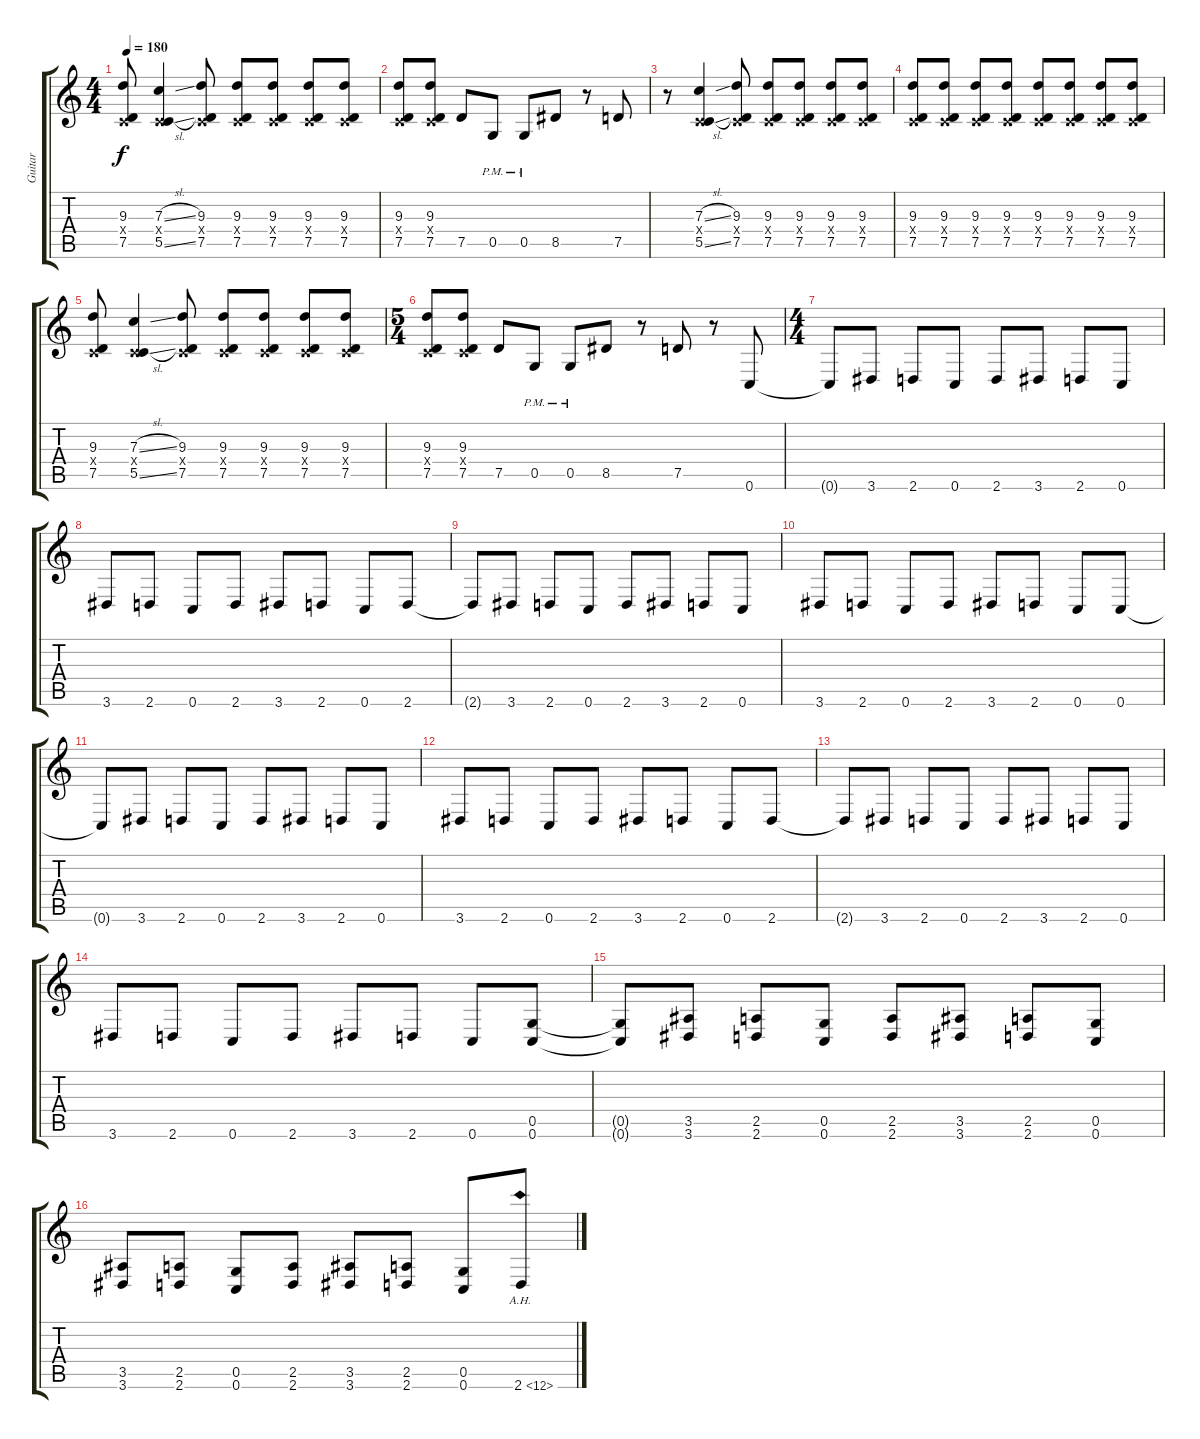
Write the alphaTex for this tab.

\track ("Guitar" "Guitar") {instrument distortionguitar}
\staff {score tabs}
\tuning (D4 A3 F3 C3 G2 C2) {hide}
\ts (4 4)
\tempo 180
\clef g2
\ks c
(9.3 0.4{x} 7.5).8{dy f} (7.3{sl} 0.4{x} 5.5{sl}).4 (9.3 0.4{x} 7.5).8 (9.3 0.4{x} 7.5).8 (9.3 0.4{x} 7.5).8 (9.3 0.4{x} 7.5).8 (9.3 0.4{x} 7.5).8 |
(9.3 0.4{x} 7.5).8 (9.3 0.4{x} 7.5).8 7.5.8 0.5{pm}.8 0.5{pm}.8 8.5.8 r.8 7.5.8 |
r.8 (7.3{sl} 0.4{x} 5.5{sl}).4 (9.3 0.4{x} 7.5).8 (9.3 0.4{x} 7.5).8 (9.3 0.4{x} 7.5).8 (9.3 0.4{x} 7.5).8 (9.3 0.4{x} 7.5).8 |
(9.3 0.4{x} 7.5).8 (9.3 0.4{x} 7.5).8 (9.3 0.4{x} 7.5).8 (9.3 0.4{x} 7.5).8 (9.3 0.4{x} 7.5).8 (9.3 0.4{x} 7.5).8 (9.3 0.4{x} 7.5).8 (9.3 0.4{x} 7.5).8 |
(9.3 0.4{x} 7.5).8 (7.3{sl} 0.4{x} 5.5{sl}).4 (9.3 0.4{x} 7.5).8 (9.3 0.4{x} 7.5).8 (9.3 0.4{x} 7.5).8 (9.3 0.4{x} 7.5).8 (9.3 0.4{x} 7.5).8 |
\ts (5 4)
(9.3 0.4{x} 7.5).8 (9.3 0.4{x} 7.5).8 7.5.8 0.5{pm}.8 0.5{pm}.8 8.5.8 r.8 7.5.8 r.8 0.6.8 |
\ts (4 4)
0.6{t}.8 3.6.8 2.6.8 0.6.8 2.6.8 3.6.8 2.6.8 0.6.8 |
3.6.8 2.6.8 0.6.8 2.6.8 3.6.8 2.6.8 0.6.8 2.6.8 |
2.6{t}.8 3.6.8 2.6.8 0.6.8 2.6.8 3.6.8 2.6.8 0.6.8 |
3.6.8 2.6.8 0.6.8 2.6.8 3.6.8 2.6.8 0.6.8 0.6.8 |
0.6{t}.8 3.6.8 2.6.8 0.6.8 2.6.8 3.6.8 2.6.8 0.6.8 |
3.6.8 2.6.8 0.6.8 2.6.8 3.6.8 2.6.8 0.6.8 2.6.8 |
2.6{t}.8 3.6.8 2.6.8 0.6.8 2.6.8 3.6.8 2.6.8 0.6.8 |
3.6.8 2.6.8 0.6.8 2.6.8 3.6.8 2.6.8 0.6.8 (0.5 0.6).8 |
(0.5{t} 0.6{t}).8 (3.5 3.6).8 (2.5 2.6).8 (0.5 0.6).8 (2.5 2.6).8 (3.5 3.6).8 (2.5 2.6).8 (0.5 0.6).8 |
(3.5 3.6).8 (2.5 2.6).8 (0.5 0.6).8 (2.5 2.6).8 (3.5 3.6).8 (2.5 2.6).8 (0.5 0.6).8 2.6{ah 10}.8{instrument guitarharmonics}
